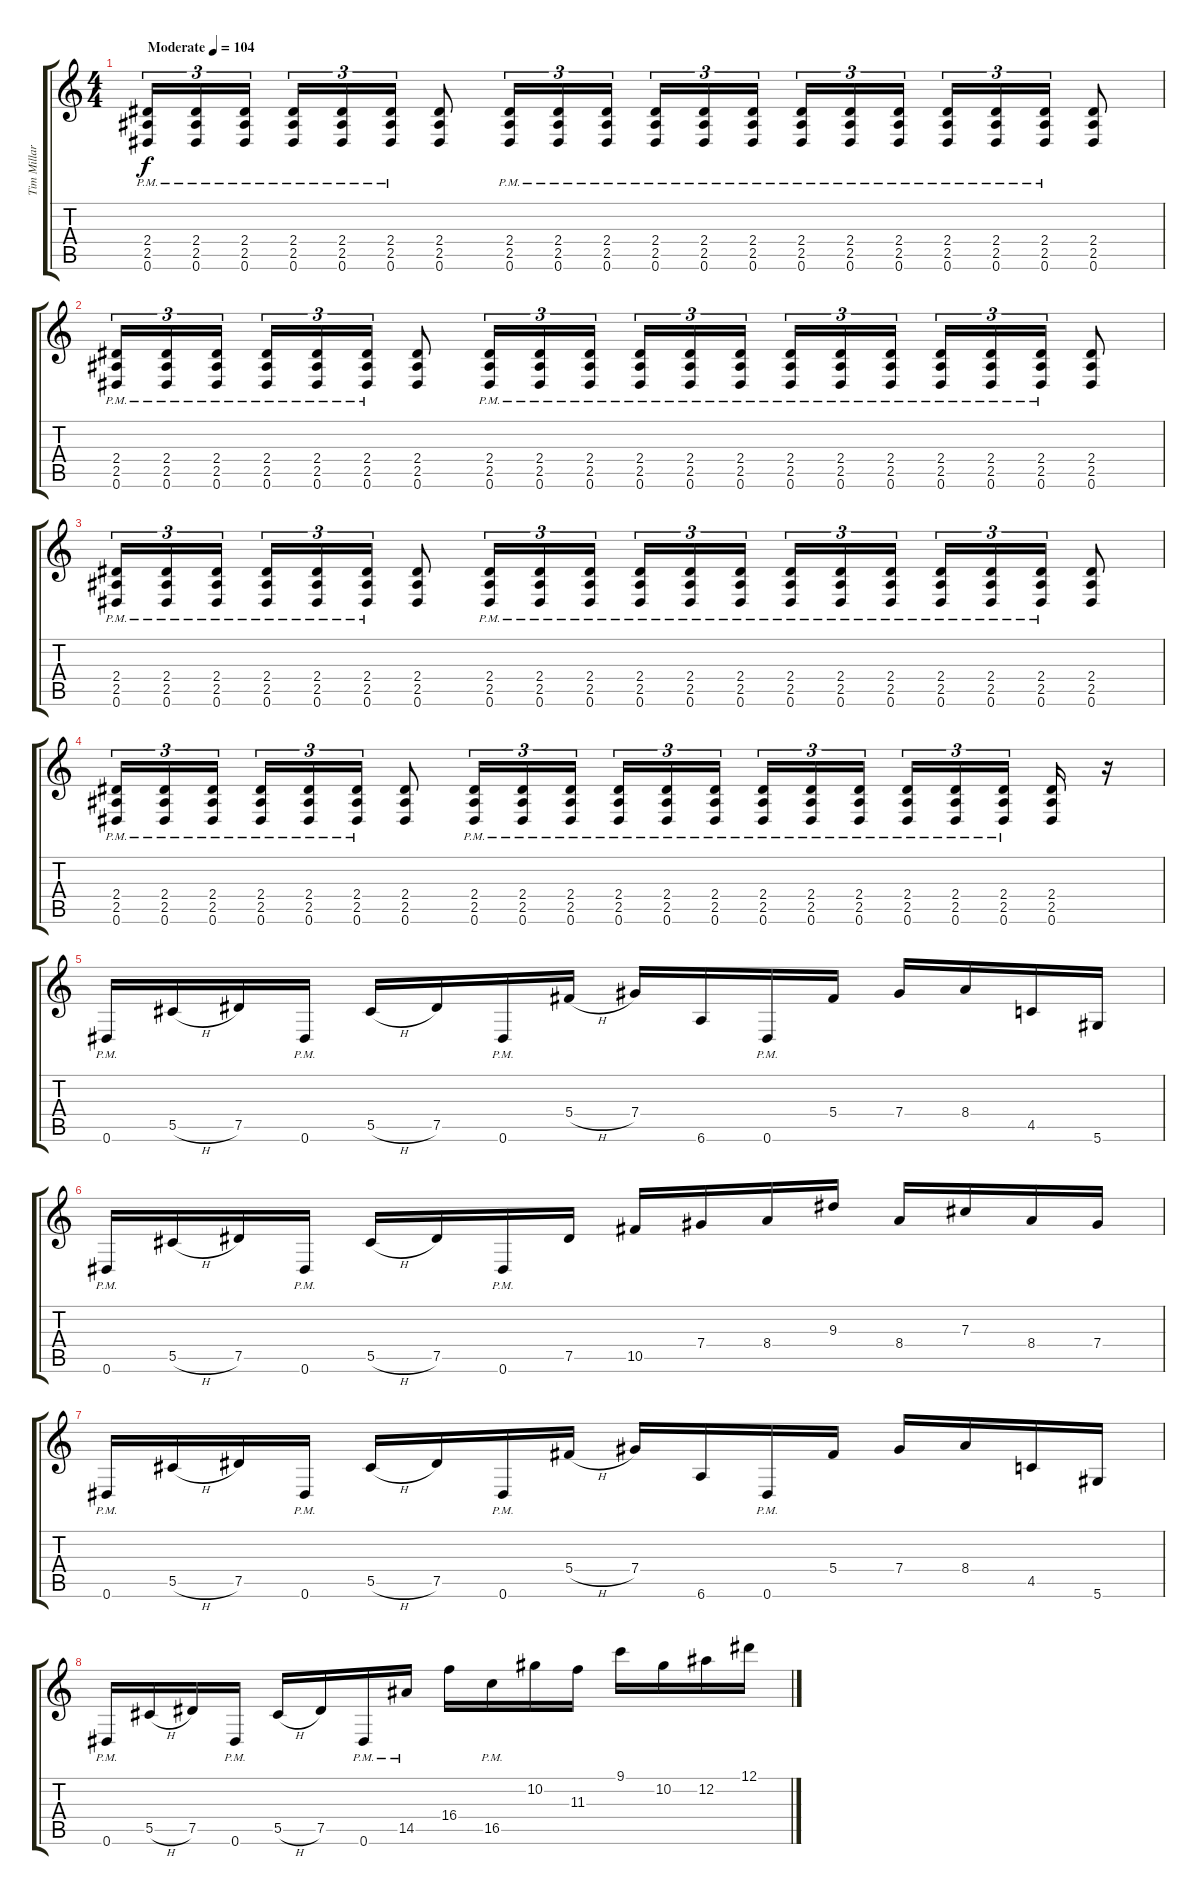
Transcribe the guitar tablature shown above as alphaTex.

\track ("Tim Millar" "Tim Millar") {instrument distortionguitar}
\staff {score tabs}
\tuning (Eb4 Bb3 Gb3 Db3 Ab2 Eb2) {hide}
\ts (4 4)
\tempo (104 "Moderate")
\clef g2
\ks c
(2.4{pm} 2.5{pm} 0.6{pm}).16{tu (3 2) dy f instrument distortionguitar} (2.4{pm} 2.5{pm} 0.6{pm}).16{tu (3 2)} (2.4{pm} 2.5{pm} 0.6{pm}).16{tu (3 2) beam splitsecondary} (2.4{pm} 2.5{pm} 0.6{pm}).16{tu (3 2)} (2.4{pm} 2.5{pm} 0.6{pm}).16{tu (3 2)} (2.4{pm} 2.5{pm} 0.6{pm}).16{tu (3 2)} (2.4 2.5 0.6).8 (2.4{pm} 2.5{pm} 0.6{pm}).16{tu (3 2)} (2.4{pm} 2.5{pm} 0.6{pm}).16{tu (3 2)} (2.4{pm} 2.5{pm} 0.6{pm}).16{tu (3 2)} (2.4{pm} 2.5{pm} 0.6{pm}).16{tu (3 2)} (2.4{pm} 2.5{pm} 0.6{pm}).16{tu (3 2)} (2.4{pm} 2.5{pm} 0.6{pm}).16{tu (3 2) beam splitsecondary} (2.4{pm} 2.5{pm} 0.6{pm}).16{tu (3 2)} (2.4{pm} 2.5{pm} 0.6{pm}).16{tu (3 2)} (2.4{pm} 2.5{pm} 0.6{pm}).16{tu (3 2)} (2.4{pm} 2.5{pm} 0.6{pm}).16{tu (3 2)} (2.4{pm} 2.5{pm} 0.6{pm}).16{tu (3 2)} (2.4{pm} 2.5{pm} 0.6{pm}).16{tu (3 2)} (2.4 2.5 0.6).8 |
(2.4{pm} 2.5{pm} 0.6{pm}).16{tu (3 2)} (2.4{pm} 2.5{pm} 0.6{pm}).16{tu (3 2)} (2.4{pm} 2.5{pm} 0.6{pm}).16{tu (3 2) beam splitsecondary} (2.4{pm} 2.5{pm} 0.6{pm}).16{tu (3 2)} (2.4{pm} 2.5{pm} 0.6{pm}).16{tu (3 2)} (2.4{pm} 2.5{pm} 0.6{pm}).16{tu (3 2)} (2.4 2.5 0.6).8 (2.4{pm} 2.5{pm} 0.6{pm}).16{tu (3 2)} (2.4{pm} 2.5{pm} 0.6{pm}).16{tu (3 2)} (2.4{pm} 2.5{pm} 0.6{pm}).16{tu (3 2)} (2.4{pm} 2.5{pm} 0.6{pm}).16{tu (3 2)} (2.4{pm} 2.5{pm} 0.6{pm}).16{tu (3 2)} (2.4{pm} 2.5{pm} 0.6{pm}).16{tu (3 2) beam splitsecondary} (2.4{pm} 2.5{pm} 0.6{pm}).16{tu (3 2)} (2.4{pm} 2.5{pm} 0.6{pm}).16{tu (3 2)} (2.4{pm} 2.5{pm} 0.6{pm}).16{tu (3 2)} (2.4{pm} 2.5{pm} 0.6{pm}).16{tu (3 2)} (2.4{pm} 2.5{pm} 0.6{pm}).16{tu (3 2)} (2.4{pm} 2.5{pm} 0.6{pm}).16{tu (3 2)} (2.4 2.5 0.6).8 |
(2.4{pm} 2.5{pm} 0.6{pm}).16{tu (3 2)} (2.4{pm} 2.5{pm} 0.6{pm}).16{tu (3 2)} (2.4{pm} 2.5{pm} 0.6{pm}).16{tu (3 2) beam splitsecondary} (2.4{pm} 2.5{pm} 0.6{pm}).16{tu (3 2)} (2.4{pm} 2.5{pm} 0.6{pm}).16{tu (3 2)} (2.4{pm} 2.5{pm} 0.6{pm}).16{tu (3 2)} (2.4 2.5 0.6).8 (2.4{pm} 2.5{pm} 0.6{pm}).16{tu (3 2)} (2.4{pm} 2.5{pm} 0.6{pm}).16{tu (3 2)} (2.4{pm} 2.5{pm} 0.6{pm}).16{tu (3 2)} (2.4{pm} 2.5{pm} 0.6{pm}).16{tu (3 2)} (2.4{pm} 2.5{pm} 0.6{pm}).16{tu (3 2)} (2.4{pm} 2.5{pm} 0.6{pm}).16{tu (3 2) beam splitsecondary} (2.4{pm} 2.5{pm} 0.6{pm}).16{tu (3 2)} (2.4{pm} 2.5{pm} 0.6{pm}).16{tu (3 2)} (2.4{pm} 2.5{pm} 0.6{pm}).16{tu (3 2)} (2.4{pm} 2.5{pm} 0.6{pm}).16{tu (3 2)} (2.4{pm} 2.5{pm} 0.6{pm}).16{tu (3 2)} (2.4{pm} 2.5{pm} 0.6{pm}).16{tu (3 2)} (2.4 2.5 0.6).8 |
(2.4{pm} 2.5{pm} 0.6{pm}).16{tu (3 2)} (2.4{pm} 2.5{pm} 0.6{pm}).16{tu (3 2)} (2.4{pm} 2.5{pm} 0.6{pm}).16{tu (3 2) beam splitsecondary} (2.4{pm} 2.5{pm} 0.6{pm}).16{tu (3 2)} (2.4{pm} 2.5{pm} 0.6{pm}).16{tu (3 2)} (2.4{pm} 2.5{pm} 0.6{pm}).16{tu (3 2)} (2.4 2.5 0.6).8 (2.4{pm} 2.5{pm} 0.6{pm}).16{tu (3 2)} (2.4{pm} 2.5{pm} 0.6{pm}).16{tu (3 2)} (2.4{pm} 2.5{pm} 0.6{pm}).16{tu (3 2)} (2.4{pm} 2.5{pm} 0.6{pm}).16{tu (3 2)} (2.4{pm} 2.5{pm} 0.6{pm}).16{tu (3 2)} (2.4{pm} 2.5{pm} 0.6{pm}).16{tu (3 2) beam splitsecondary} (2.4{pm} 2.5{pm} 0.6{pm}).16{tu (3 2)} (2.4{pm} 2.5{pm} 0.6{pm}).16{tu (3 2)} (2.4{pm} 2.5{pm} 0.6{pm}).16{tu (3 2)} (2.4{pm} 2.5{pm} 0.6{pm}).16{tu (3 2)} (2.4{pm} 2.5{pm} 0.6{pm}).16{tu (3 2)} (2.4{pm} 2.5{pm} 0.6{pm}).16{tu (3 2) beam splitsecondary} (2.4 2.5 0.6).16 r.16 |
0.6{pm}.16 5.5{h}.16 7.5.16 0.6{pm}.16 5.5{h}.16 7.5.16 0.6{pm}.16 5.4{h}.16 7.4.16 6.6.16 0.6{pm}.16 5.4.16 7.4.16 8.4.16 4.5.16 5.6.16 |
0.6{pm}.16 5.5{h}.16 7.5.16 0.6{pm}.16 5.5{h}.16 7.5.16 0.6{pm}.16 7.5.16 10.5.16 7.4.16 8.4.16 9.3.16 8.4.16 7.3.16 8.4.16 7.4.16 |
0.6{pm}.16 5.5{h}.16 7.5.16 0.6{pm}.16 5.5{h}.16 7.5.16 0.6{pm}.16 5.4{h}.16 7.4.16 6.6.16 0.6{pm}.16 5.4.16 7.4.16 8.4.16 4.5.16 5.6.16 |
0.6{pm}.16 5.5{h}.16 7.5.16 0.6{pm}.16 5.5{h}.16 7.5.16 0.6{pm}.16 14.5{pm}.16 16.4.16 16.5{pm}.16 10.2.16 11.3.16 9.1.16 10.2.16 12.2.16 12.1.16
